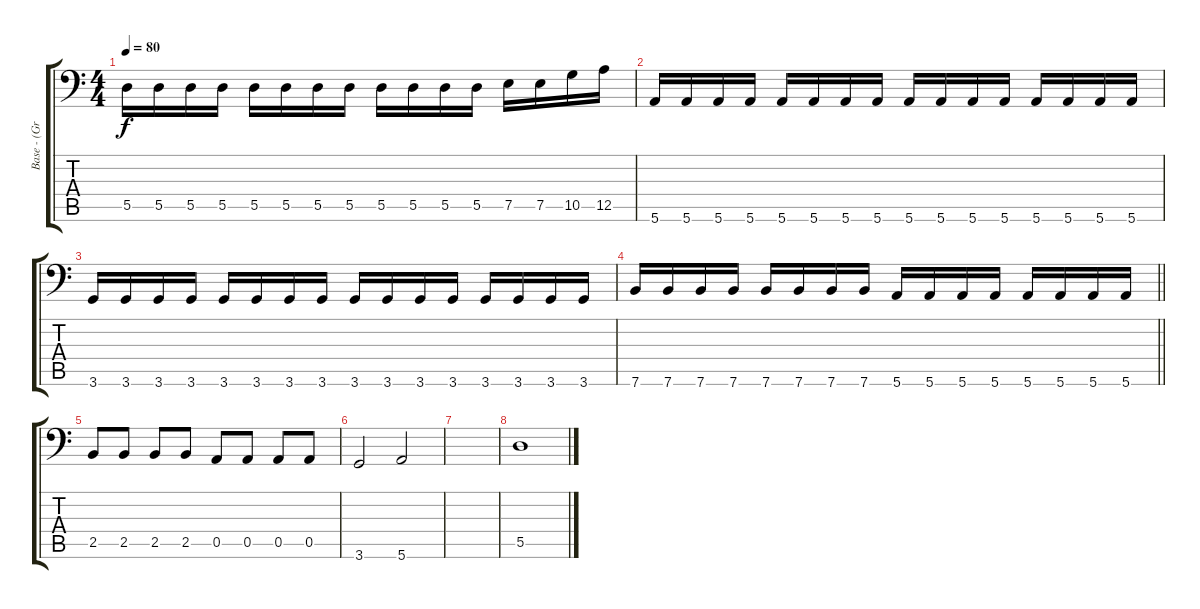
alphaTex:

\track ("Base - (Greggarbo)" "Base - (Gr") {instrument electricbassfinger}
\staff {score tabs}
\tuning (E4 B3 G2 D2 A1 E1) {hide}
\ts (4 4)
\tempo 80
\clef f4
\ks c
5.5.16{dy f} 5.5.16 5.5.16 5.5.16 5.5.16 5.5.16 5.5.16 5.5.16 5.5.16 5.5.16 5.5.16 5.5.16 7.5.16 7.5.16 10.5.16 12.5.16 |
5.6.16 5.6.16 5.6.16 5.6.16 5.6.16 5.6.16 5.6.16 5.6.16 5.6.16 5.6.16 5.6.16 5.6.16 5.6.16 5.6.16 5.6.16 5.6.16 |
3.6.16 3.6.16 3.6.16 3.6.16 3.6.16 3.6.16 3.6.16 3.6.16 3.6.16 3.6.16 3.6.16 3.6.16 3.6.16 3.6.16 3.6.16 3.6.16 |
\barLineRight lightlight
7.6.16 7.6.16 7.6.16 7.6.16 7.6.16 7.6.16 7.6.16 7.6.16 5.6.16 5.6.16 5.6.16 5.6.16 5.6.16 5.6.16 5.6.16 5.6.16 |
2.5.8 2.5.8 2.5.8 2.5.8 0.5.8 0.5.8 0.5.8 0.5.8 |
3.6.2 5.6.2 |
|
5.5.1
